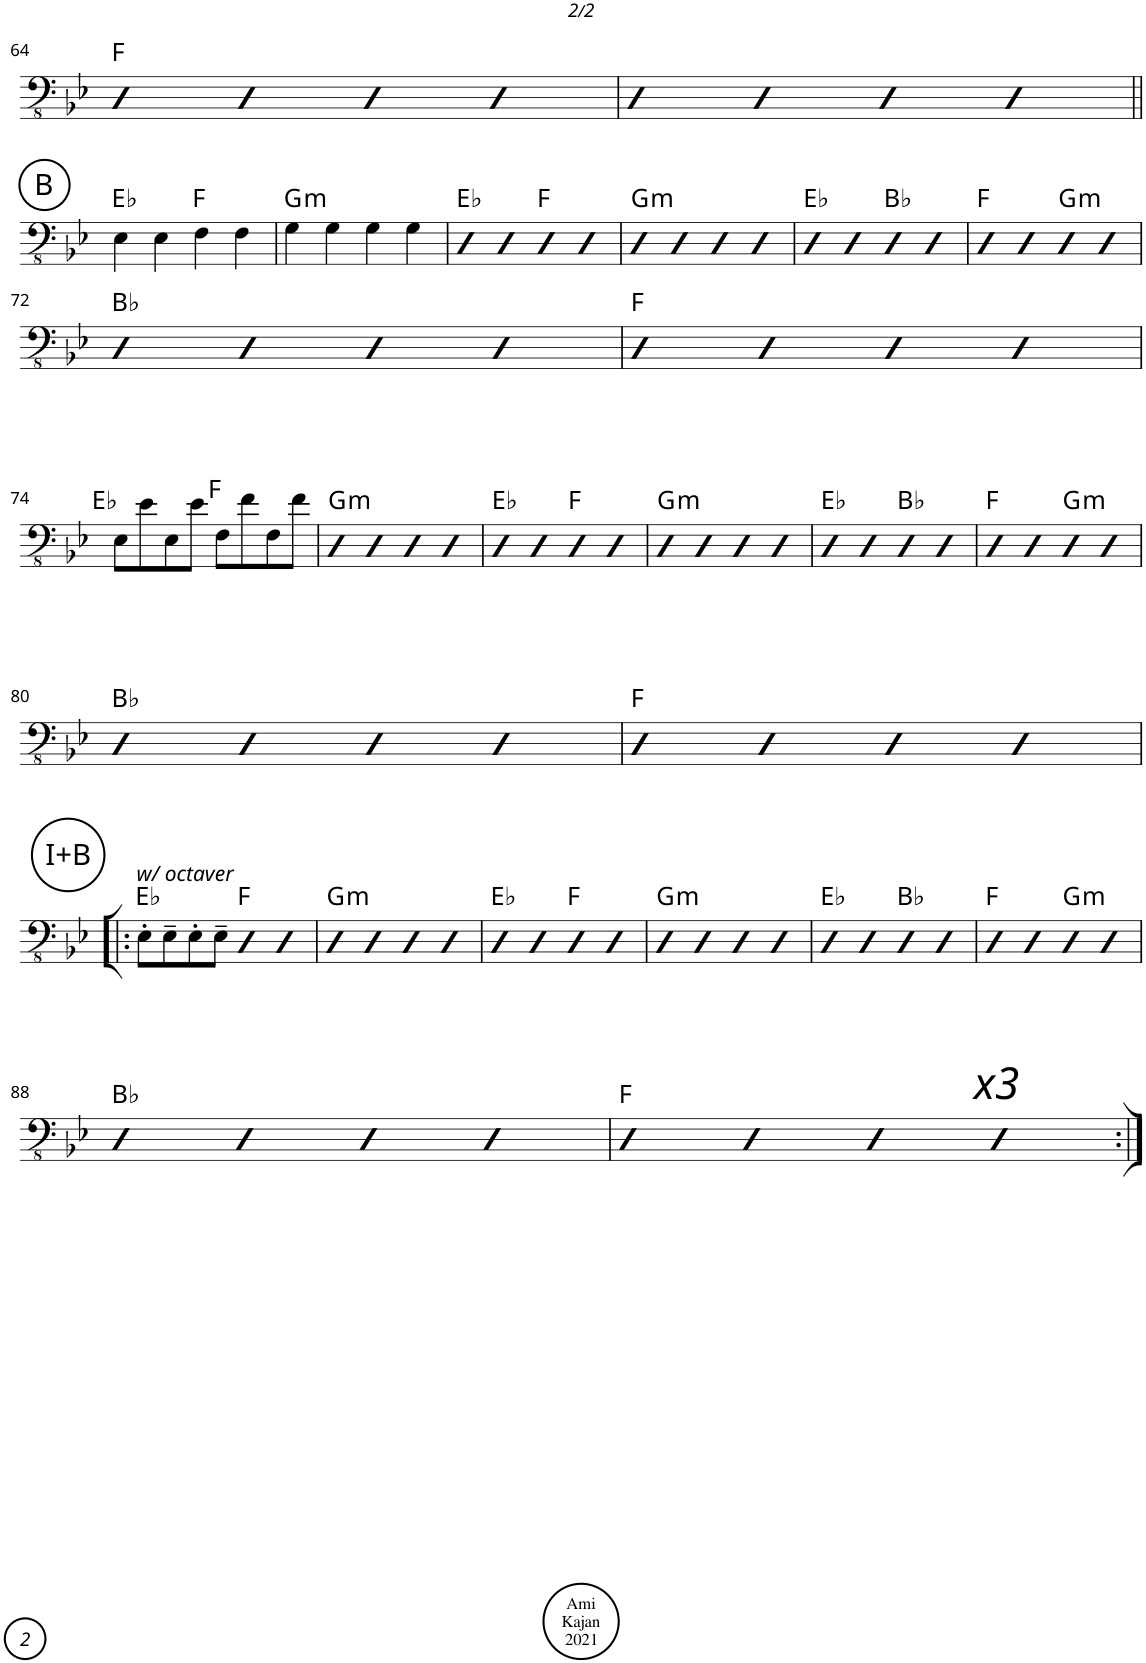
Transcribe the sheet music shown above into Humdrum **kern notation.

**kern	**harte
*part1	*part1
*staff1	*
*I"Acoustic Bass	*
*I'Bass	*
!!LO:PB:g=z
*clefFv4	*
*k[b-e-]	*
*M4/4	*
*met(c)	*
=64	=64
4EE-	F:maj
4EE-	.
4EE-	.
4EE-	.
=65	=65
4EE-	.
4EE-	.
4EE-	.
4EE-	.
!!LO:LB:g=z
!!LO:REH:place=s1:a:cj:enc=circle:fs=14:t=B
=66||	=66||
4EE-\	Eb:maj
4EE-\	.
4FF\	F:maj
4FF\	.
=67	=67
!	!LO:H:kt=m
4GG\	G:min
4GG\	.
4GG\	.
4GG\	.
=68	=68
4EE-	Eb:maj
4EE-	.
4EE-	F:maj
4EE-	.
=69	=69
!	!LO:H:kt=m
4EE-	G:min
4EE-	.
4EE-	.
4EE-	.
=70	=70
4EE-	Eb:maj
4EE-	.
4EE-	Bb:maj
4EE-	.
=71	=71
4EE-	F:maj
4EE-	.
!	!LO:H:kt=m
4EE-	G:min
4EE-	.
!!LO:LB:g=z
=72	=72
4EE-	Bb:maj
4EE-	.
4EE-	.
4EE-	.
=73	=73
4EE-	F:maj
4EE-	.
4EE-	.
4EE-	.
!!LO:LB:g=z
=74	=74
8EE-\L	Eb:maj
8E-\	.
8EE-\	.
8E-\J	.
8FF\L	F:maj
8F\	.
8FF\	.
8F\J	.
=75	=75
!	!LO:H:kt=m
4EE-	G:min
4EE-	.
4EE-	.
4EE-	.
=76	=76
4EE-	Eb:maj
4EE-	.
4EE-	F:maj
4EE-	.
=77	=77
!	!LO:H:kt=m
4EE-	G:min
4EE-	.
4EE-	.
4EE-	.
=78	=78
4EE-	Eb:maj
4EE-	.
4EE-	Bb:maj
4EE-	.
=79	=79
4EE-	F:maj
4EE-	.
!	!LO:H:kt=m
4EE-	G:min
4EE-	.
!!LO:LB:g=z
=80	=80
4EE-	Bb:maj
4EE-	.
4EE-	.
4EE-	.
=81	=81
4EE-	F:maj
4EE-	.
4EE-	.
4EE-	.
!!LO:LB:g=z
!!LO:REH:place=s1:a:cj:enc=circle:fs=14:t=I+B
=82!|:	=82!|:
!LO:TX:a:i:t=w/ octaver	!
8EE-'\L	Eb:maj
8EE-~\	.
8EE-'\	.
8EE-~\J	.
4EE-	F:maj
4EE-	.
=83	=83
!	!LO:H:kt=m
4EE-	G:min
4EE-	.
4EE-	.
4EE-	.
=84	=84
4EE-	Eb:maj
4EE-	.
4EE-	F:maj
4EE-	.
=85	=85
!	!LO:H:kt=m
4EE-	G:min
4EE-	.
4EE-	.
4EE-	.
=86	=86
4EE-	Eb:maj
4EE-	.
4EE-	Bb:maj
4EE-	.
=87	=87
4EE-	F:maj
4EE-	.
!	!LO:H:kt=m
4EE-	G:min
4EE-	.
!!LO:LB:g=z
=88	=88
4EE-	Bb:maj
4EE-	.
4EE-	.
4EE-	.
=89	=89
4EE-	F:maj
4EE-	.
4EE-	.
!LO:TX:a:i:t=x3	!
4EE-	.
=:|!	=:|!
*-	*-
